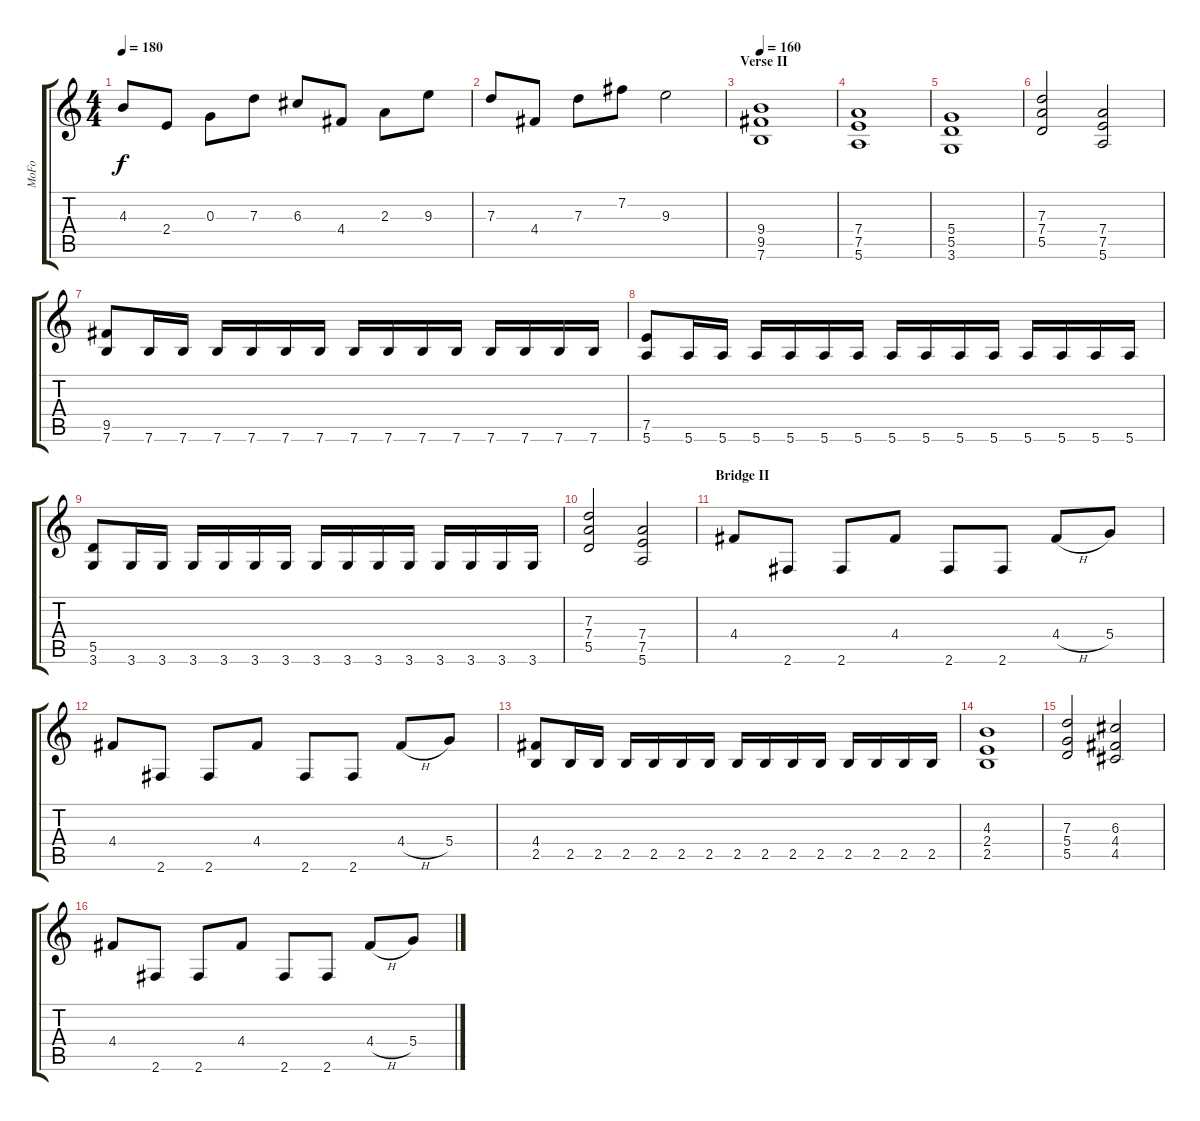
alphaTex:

\track ("MoFo" "MoFo") {instrument overdrivenguitar}
\staff {score tabs}
\tuning (E4 B3 G3 D3 A2 E2) {hide}
\ts (4 4)
\tempo 180
\clef g2
\ks c
4.3.8{dy f} 2.4.8 0.3.8 7.3.8 6.3.8 4.4.8 2.3.8 9.3.8 |
7.3.8 4.4.8 7.3.8 7.2.8 9.3.2 |
\section ("" "Verse II")
\tempo 160
(9.4 9.5 7.6).1 |
(7.4 7.5 5.6).1 |
(5.4 5.5 3.6).1 |
(7.3 7.4 5.5).2 (7.4 7.5 5.6).2 |
(9.5 7.6).8 7.6.16 7.6.16 7.6.16 7.6.16 7.6.16 7.6.16 7.6.16 7.6.16 7.6.16 7.6.16 7.6.16 7.6.16 7.6.16 7.6.16 |
(7.5 5.6).8 5.6.16 5.6.16 5.6.16 5.6.16 5.6.16 5.6.16 5.6.16 5.6.16 5.6.16 5.6.16 5.6.16 5.6.16 5.6.16 5.6.16 |
(5.5 3.6).8 3.6.16 3.6.16 3.6.16 3.6.16 3.6.16 3.6.16 3.6.16 3.6.16 3.6.16 3.6.16 3.6.16 3.6.16 3.6.16 3.6.16 |
(7.3 7.4 5.5).2 (7.4 7.5 5.6).2 |
\section ("" "Bridge II")
4.4.8 2.6.8 2.6.8 4.4.8 2.6.8 2.6.8 4.4{h}.8 5.4.8 |
4.4.8 2.6.8 2.6.8 4.4.8 2.6.8 2.6.8 4.4{h}.8 5.4.8 |
(4.4 2.5).8 2.5.16 2.5.16 2.5.16 2.5.16 2.5.16 2.5.16 2.5.16 2.5.16 2.5.16 2.5.16 2.5.16 2.5.16 2.5.16 2.5.16 |
(4.3 2.4 2.5).1 |
(7.3 5.4 5.5).2 (6.3 4.4 4.5).2 |
4.4.8 2.6.8 2.6.8 4.4.8 2.6.8 2.6.8 4.4{h}.8 5.4.8
